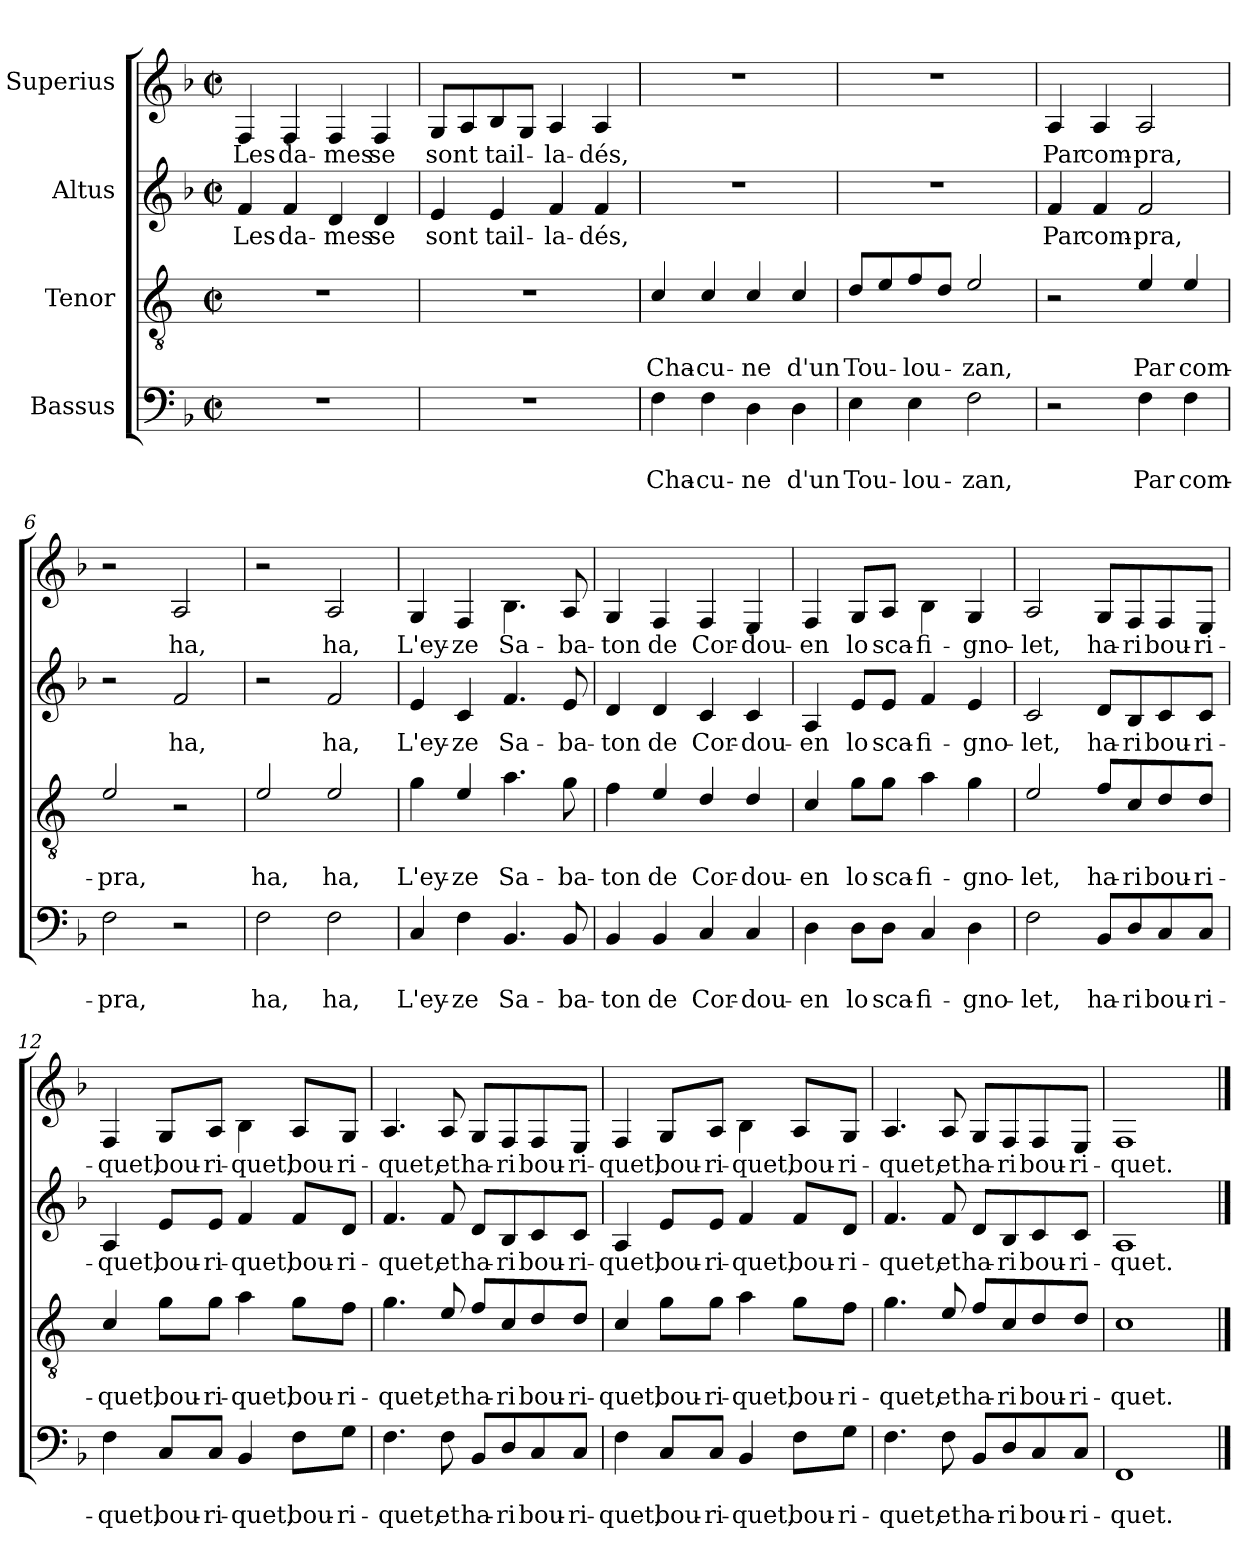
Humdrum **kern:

**kern	**text	**text	**kern	**text	**text	**kern	**text	**kern	**text
*part4	*part4	*part4	*part3	*part3	*part3	*part2	*part2	*part1	*part1
*staff4	*staff4	*staff4	*staff3	*staff3	*staff3	*staff2	*staff2	*staff1	*staff1
*I"Bassus	*	*	*I"Tenor	*	*	*I"Altus	*	*I"Superius	*
*clefF4	*	*	*clefGv2	*	*	*clefG2	*	*clefG2	*
*	*	*	*ITrd4c7	*	*	*	*	*ITrd-7c-12	*
*k[b-]	*	*	*k[b-]	*	*	*k[b-]	*	*k[b-]	*
*F:	*	*	*F:	*	*	*F:	*	*F:	*
*M2/2	*	*	*M2/2	*	*	*M2/2	*	*M2/2	*
*met(c|)	*	*	*met(c|)	*	*	*met(c|)	*	*met(c|)	*
=1	=1	=1	=1	=1	=1	=1	=1	=1	=1
1r	.	.	1r	.	.	4f/	Les	4f/	Les
.	.	.	.	.	.	4f/	da-	4f/	da-
.	.	.	.	.	.	4d/	-mes	4f/	-mes
.	.	.	.	.	.	4d/	se	4f/	se
=2	=2	=2	=2	=2	=2	=2	=2	=2	=2
1r	.	.	1r	.	.	4e/	sont	8g/L	sont
.	.	.	.	.	.	.	.	8a/	.
.	.	.	.	.	.	4e/	tail-	8b-/	tail-
.	.	.	.	.	.	.	.	8g/J	.
.	.	.	.	.	.	4f/	-la-	4a/	-la-
.	.	.	.	.	.	4f/	-dés,	4a/	-dés,
=3	=3	=3	=3	=3	=3	=3	=3	=3	=3
4F\	.	Cha-	4F/	.	Cha-	1r	.	1r	.
4F\	.	-cu-	4F/	.	-cu-	.	.	.	.
4D\	.	-ne	4F/	.	-ne	.	.	.	.
4D\	.	d'un	4F/	.	d'un	.	.	.	.
=4	=4	=4	=4	=4	=4	=4	=4	=4	=4
4E\	.	Tou-	8G/L	.	Tou-	1r	.	1r	.
.	.	.	8A/	.	.	.	.	.	.
4E\	.	-lou-	8B-/	.	-lou-	.	.	.	.
.	.	.	8G/J	.	.	.	.	.	.
2F\	.	-zan,	2A/	.	-zan,	.	.	.	.
=5	=5	=5	=5	=5	=5	=5	=5	=5	=5
2r	.	.	2r	.	.	4f/	Par	4a/	Par
.	.	.	.	.	.	4f/	com-	4a/	com-
4F\	.	Par	4A/	.	Par	2f/	-pra,	2a/	-pra,
4F\	.	com-	4A/	.	com-	.	.	.	.
=6	=6	=6	=6	=6	=6	=6	=6	=6	=6
2F\	.	-pra,	2A/	.	-pra,	2r	.	2r	.
2r	.	.	2r	.	.	2f/	ha,	2a/	ha,
!!LO:LB:g=z
=7	=7	=7	=7	=7	=7	=7	=7	=7	=7
2F\	.	ha,	2A/	.	ha,	2r	.	2r	.
2F\	.	ha,	2A/	.	ha,	2f/	ha,	2a/	ha,
=8	=8	=8	=8	=8	=8	=8	=8	=8	=8
4C/	.	L'ey-	4c\	.	L'ey-	4e/	L'ey-	4g/	L'ey-
4F\	.	-ze	4A/	.	-ze	4c/	-ze	4f/	-ze
4.BB-/	.	Sa-	4.d\	.	Sa-	4.f/	Sa-	4.b-\	Sa-
8BB-/	.	-ba-	8c\	.	-ba-	8e/	-ba-	8a/	-ba-
=9	=9	=9	=9	=9	=9	=9	=9	=9	=9
4BB-/	.	-ton	4B-\	.	-ton	4d/	-ton	4g/	-ton
4BB-/	.	de	4A/	.	de	4d/	de	4f/	de
4C/	.	Cor-	4G/	.	Cor-	4c/	Cor-	4f/	Cor-
4C/	.	-dou-	4G/	.	-dou-	4c/	-dou-	4e/	-dou-
=10	=10	=10	=10	=10	=10	=10	=10	=10	=10
4D\	.	-en	4F/	.	-en	4A/	-en	4f/	-en
8D\L	.	lo	8c\L	.	lo	8e/L	lo	8g/L	lo
8D\J	.	sca-	8c\J	.	sca-	8e/J	sca-	8a/J	sca-
4C/	.	-fi-	4d\	.	-fi-	4f/	-fi-	4b-\	-fi-
4D\	.	-gno-	4c\	.	-gno-	4e/	-gno-	4g/	-gno-
=11	=11	=11	=11	=11	=11	=11	=11	=11	=11
2F\	.	-let,	2A/	.	-let,	2c/	-let,	2a/	-let,
8BB-/L	.	ha-	8B-/L	.	ha-	8d/L	ha-	8g/L	ha-
8D/	.	-ri	8F/	.	-ri	8B-/	-ri	8f/	-ri
8C/	.	bou-	8G/	.	bou-	8c/	bou-	8f/	bou-
8C/J	.	-ri-	8G/J	.	-ri-	8c/J	-ri-	8e/J	-ri-
=12	=12	=12	=12	=12	=12	=12	=12	=12	=12
4F\	.	-quet,	4F/	.	-quet,	4A/	-quet,	4f/	-quet,
8C/L	.	bou-	8c\L	.	bou-	8e/L	bou-	8g/L	bou-
8C/J	.	-ri-	8c\J	.	-ri-	8e/J	-ri-	8a/J	-ri-
4BB-/	.	-quet,	4d\	.	-quet,	4f/	-quet,	4b-\	-quet,
8F\L	.	bou-	8c\L	.	bou-	8f/L	bou-	8a/L	bou-
8G\J	.	-ri-	8B-\J	.	-ri-	8d/J	-ri-	8g/J	-ri-
!!LO:LB:g=z
=13	=13	=13	=13	=13	=13	=13	=13	=13	=13
4.F\	.	-quet,	4.c\	.	-quet,	4.f/	-quet,	4.a/	-quet,
8F\	.	et	8A/	.	et	8f/	et	8a/	et
8BB-/L	.	ha-	8B-/L	.	ha-	8d/L	ha-	8g/L	ha-
8D/	.	-ri	8F/	.	-ri	8B-/	-ri	8f/	-ri
8C/	.	bou-	8G/	.	bou-	8c/	bou-	8f/	bou-
8C/J	.	-ri-	8G/J	.	-ri-	8c/J	-ri-	8e/J	-ri-
=14	=14	=14	=14	=14	=14	=14	=14	=14	=14
4F\	.	-quet,	4F/	.	-quet,	4A/	-quet,	4f/	-quet,
8C/L	.	bou-	8c\L	.	bou-	8e/L	bou-	8g/L	bou-
8C/J	.	-ri-	8c\J	.	-ri-	8e/J	-ri-	8a/J	-ri-
4BB-/	.	-quet,	4d\	.	-quet,	4f/	-quet,	4b-\	-quet,
8F\L	.	bou-	8c\L	.	bou-	8f/L	bou-	8a/L	bou-
8G\J	.	-ri-	8B-\J	.	-ri-	8d/J	-ri-	8g/J	-ri-
=15	=15	=15	=15	=15	=15	=15	=15	=15	=15
4.F\	.	-quet,	4.c\	.	-quet,	4.f/	-quet,	4.a/	-quet,
8F\	.	et	8A/	.	et	8f/	et	8a/	et
8BB-/L	.	ha-	8B-/L	.	ha-	8d/L	ha-	8g/L	ha-
8D/	.	-ri	8F/	.	-ri	8B-/	-ri	8f/	-ri
8C/	.	bou-	8G/	.	bou-	8c/	bou-	8f/	bou-
8C/J	.	-ri-	8G/J	.	-ri-	8c/J	-ri-	8e/J	-ri-
=16	=16	=16	=16	=16	=16	=16	=16	=16	=16
1FF	.	-quet.	1F	.	-quet.	1A	-quet.	1f	-quet.
==	==	==	==	==	==	==	==	==	==
*-	*-	*-	*-	*-	*-	*-	*-	*-	*-
